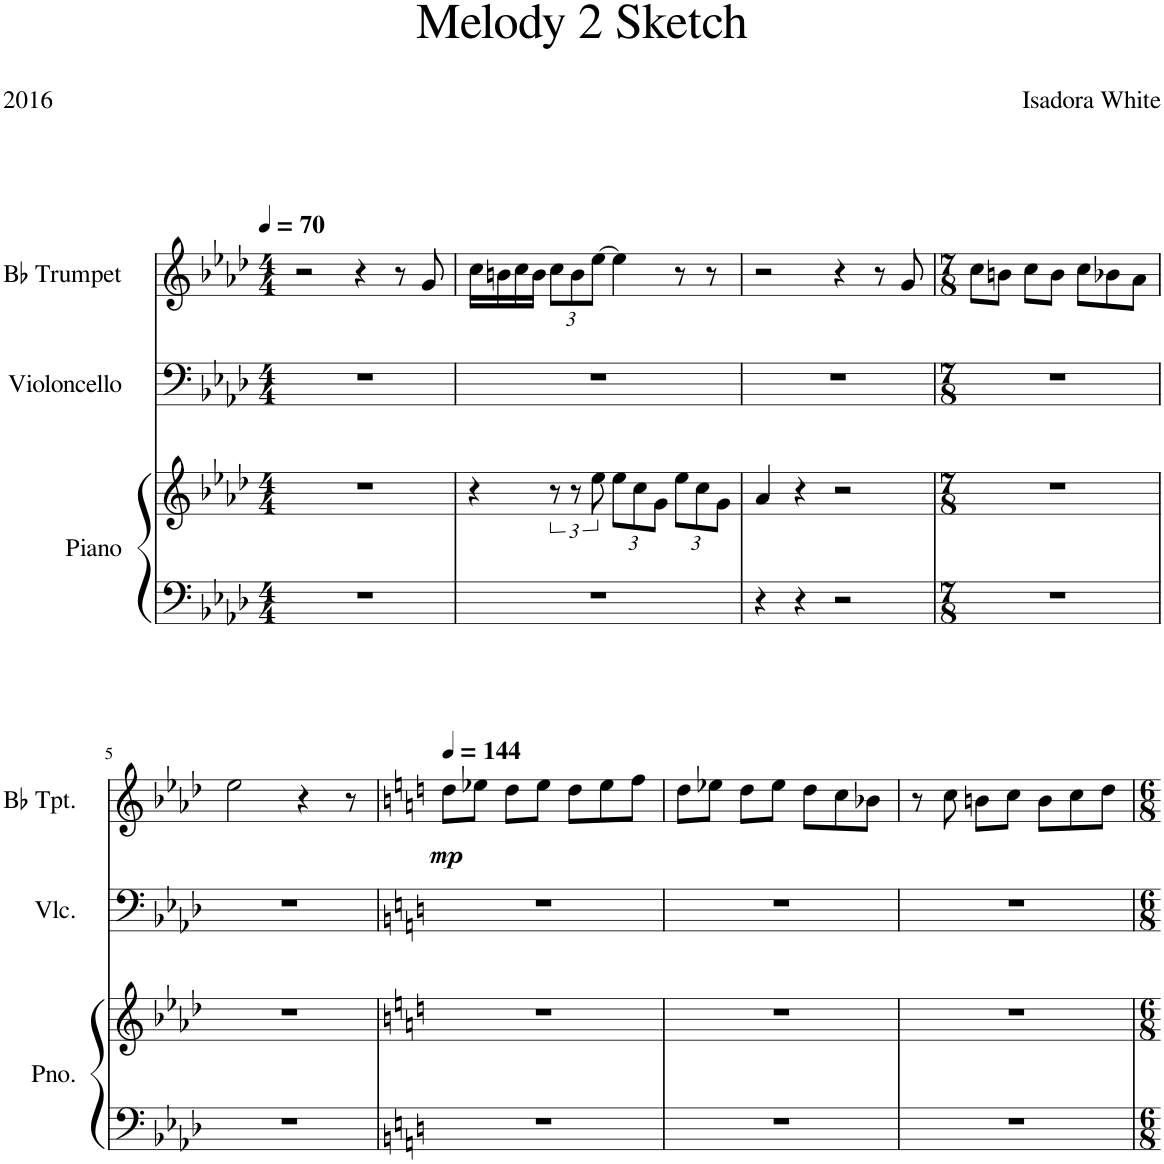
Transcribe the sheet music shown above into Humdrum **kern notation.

**kern	**kern	**kern	**kern	**dynam
*part3	*part3	*part2	*part1	*part1
*staff4	*staff3	*staff2	*staff1	*staff1
*I"Piano	*	*I"Violoncello	*I"Bb Trumpet	*
*I'Pno.	*	*I'Vlc.	*I'Bb Tpt.	*
*clefF4	*clefG2	*clefF4	*clefG2	*
*	*	*	*ITrd1c2	*
*k[b-e-a-d-]	*k[b-e-a-d-]	*k[b-e-a-d-]	*k[b-e-a-d-]	*
*M4/4	*M4/4	*M4/4	*M4/4	*
*MM70	*MM70	*MM70	*MM70	*
=1	=1	=1	=1	=1
1r	1r	1r	2r	.
.	.	.	4r	.
.	.	.	8r	.
.	.	.	8g/	.
=2	=2	=2	=2	=2
1r	4r	1r	16cc\LL	.
.	.	.	16bn\	.
.	.	.	16cc\	.
.	.	.	16b\JJ	.
*	*	*	*Xbrackettup	*
.	12r	.	12cc\L	.
.	12r	.	12b\	.
.	12ee-\	.	[12ee-\J	.
*	*Xbrackettup	*	*	*
.	12ee-\L	.	4ee-\]	.
.	12cc\	.	.	.
.	12g\J	.	.	.
.	12ee-\L	.	8r	.
.	12cc\	.	.	.
.	.	.	8r	.
.	12g\J	.	.	.
=3	=3	=3	=3	=3
4r	4a-/	1r	2r	.
4r	4r	.	.	.
2r	2r	.	4r	.
.	.	.	8r	.
.	.	.	8g/	.
=4	=4	=4	=4	=4
*M7/8	*M7/8	*M7/8	*M7/8	*
2..r	2..r	2..r	8cc\L	.
.	.	.	8bn\J	.
.	.	.	8cc\L	.
.	.	.	8b\J	.
.	.	.	8cc\L	.
.	.	.	8b-X\	.
.	.	.	8a-\J	.
!!LO:LB:g=z
=5	=5	=5	=5	=5
2..r	2..r	2..r	2ee-\	.
.	.	.	4r	.
.	.	.	8r	.
=6	=6	=6	=6	=6
*k[]	*k[]	*k[]	*k[]	*
*	*	*	*MM144	*
!	!	!	!	!LO:DY:b
2..r	2..r	2..r	8dd\L	mp
.	.	.	8ee-X\J	.
.	.	.	8dd\L	.
.	.	.	8ee-\J	.
.	.	.	8dd\L	.
.	.	.	8ee-\	.
.	.	.	8ff\J	.
=7	=7	=7	=7	=7
2..r	2..r	2..r	8dd\L	.
.	.	.	8ee-X\J	.
.	.	.	8dd\L	.
.	.	.	8ee-\J	.
.	.	.	8dd\L	.
.	.	.	8cc\	.
.	.	.	8b-X\J	.
=8	=8	=8	=8	=8
2..r	2..r	2..r	8r	.
.	.	.	8cc\	.
.	.	.	8bn\L	.
.	.	.	8cc\J	.
.	.	.	8b\L	.
.	.	.	8cc\	.
.	.	.	8dd\J	.
=	=	=	=	=
*-	*-	*-	*-	*-
